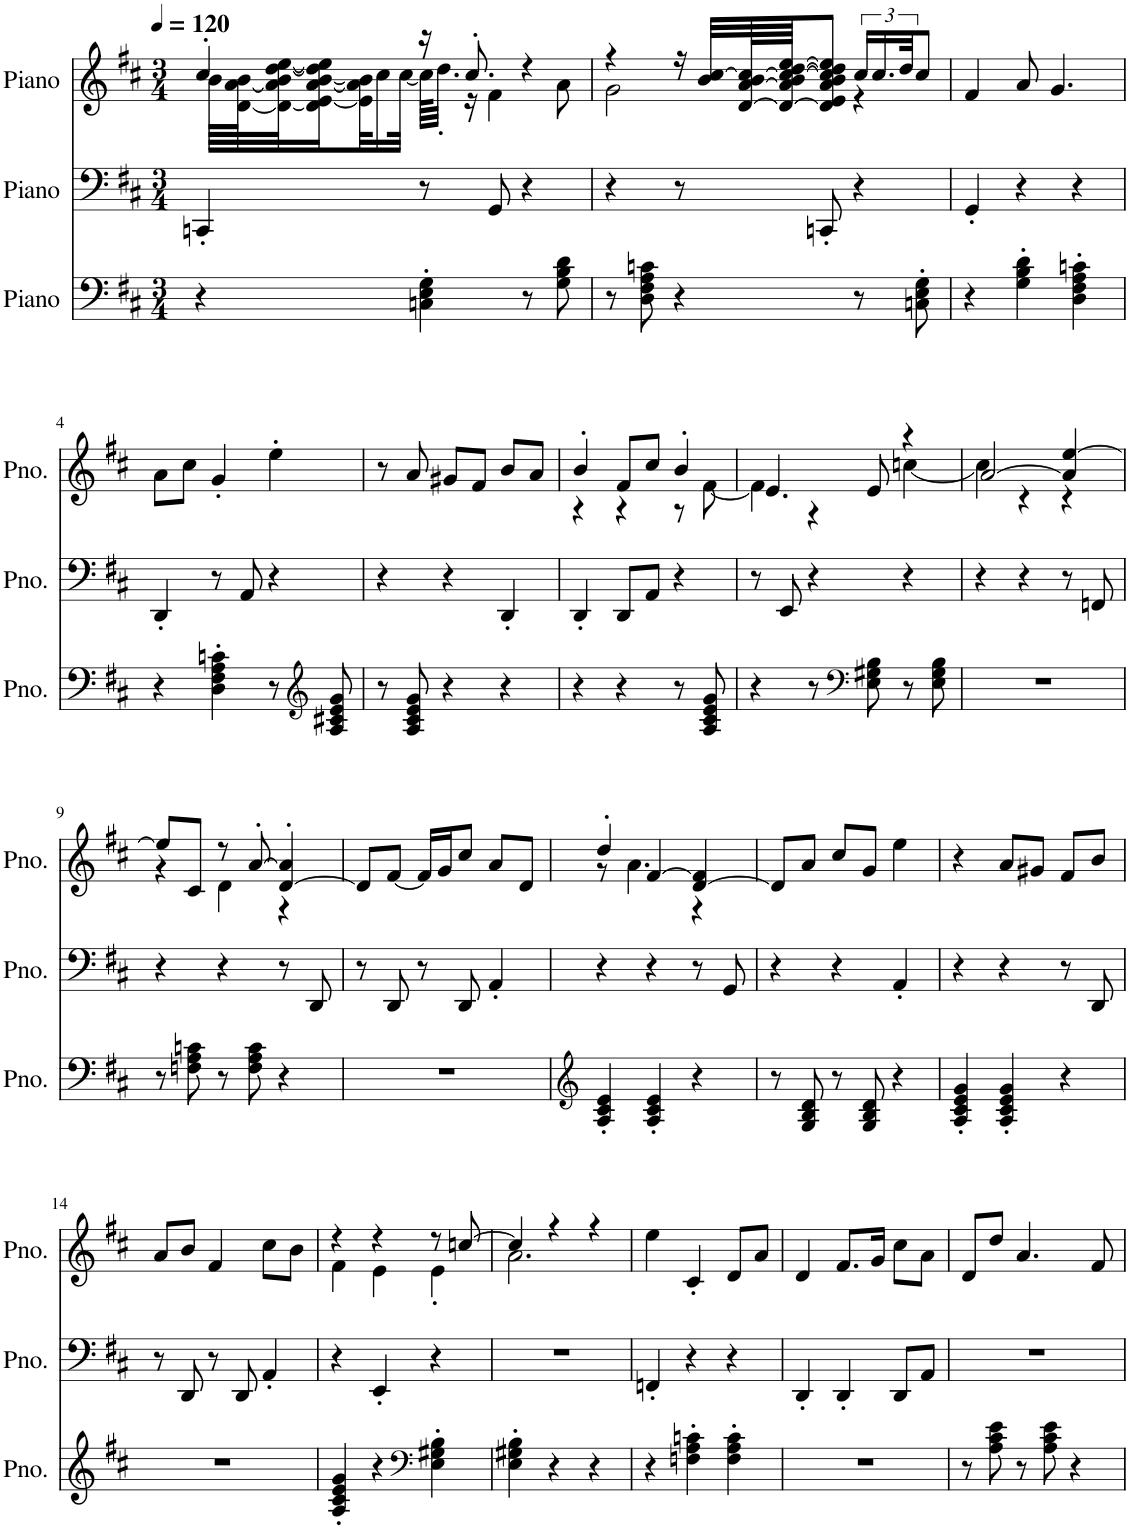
**kern	**kern	**kern
*part3	*part2	*part1
*staff3	*staff2	*staff1
*I"Piano	*I"Piano	*I"Piano
*I'Pno.	*I'Pno.	*I'Pno.
*clefF4	*clefF4	*clefG2
*k[f#c#]	*k[f#c#]	*k[f#c#]
*M3/4	*M3/4	*M3/4
*MM120	*MM120	*MM120
=1	=1	=1
*	*	*^
4r	4CCn'/	4cc#'/	64b\LLLL
.	.	.	[64d\ [64a\ 64b\J
.	.	.	32d\_ 32a\] 32b\ [32dd\ [32ee\J
.	.	.	16d\] [16e\ [16a\ [16b\ 16dd\] 16ee\]
.	.	.	32e\] 32a\] 32b\]K
.	.	.	16cc#\
.	.	.	[32cc#\JJk
4Cn\' 4E\' 4G\'	8r	16r	64cc#\KLLL]
.	.	.	32.dd'\JJJ
.	.	8.cc#'/	16r
.	8GG/	.	4f#\
8r	4r	4r	.
8G\ 8B\ 8d\	.	.	8a\
=2	=2	=2	=2
8r	4r	4r	2g\
8D\ 8F#\ 8A\ 8cn\	.	.	.
4r	8r	16r	.
.	.	32b/ [32cc#/LLL	.
.	.	[64d/ [64a/ 64b/ 64cc#/_L	.
.	.	64d/_ 64a/] 64b/ 64cc#/_ [64dd/ [64ee/JJJ	.
.	8CCn'/	8d/] 8e/ 8a/ 8b/ 8cc#/] 8dd/] 8ee/]J	.
8r	4r	24cc#/LL	4r
.	.	24.cc#/	.
.	.	48dd/JK	.
8Cn\' 8E\' 8G\'	.	8cc#/J	.
*	*	*v	*v
=3	=3	=3
4r	4GG'/	4f#/
4G\' 4B\' 4d\'	4r	8a/
.	.	4.g/
4D\' 4F#\' 4A\' 4cn\'	4r	.
!!LO:LB:g=z
=4	=4	=4
4r	4DD'/	8a\L
.	.	8cc#\J
4D\' 4F#\' 4A\' 4cn\'	8r	4g'/
.	8AA/	.
8r	4r	4ee'\
*clefG2	*	*
8A/ 8c#X/ 8e/ 8g/	.	.
=5	=5	=5
8r	4r	8r
8A/ 8c#/ 8e/ 8g/	.	8a/
4r	4r	8g#X/L
.	.	8f#/J
4r	4DD'/	8b/L
.	.	8a/J
=6	=6	=6
*	*	*^
4r	4DD'/	4b'/	4r
4r	8DD/L	8f#/L	4r
.	8AA/J	8cc#/J	.
8r	4r	4b'/	8r
8A/ 8c#/ 8e/ 8g/	.	.	[8f#\
=7	=7	=7	=7
4r	8r	4.e/	4f#\]
.	8EE/	.	.
8r	4r	.	4r
*clefF4	*	*	*
8E\ 8G#X\ 8B\	.	8e/	.
8r	4r	4r	[4ccn\
8E\ 8G#\ 8B\	.	.	.
=8	=8	=8	=8
2.r	4r	[2a/	4cc\]
.	4r	.	4r
.	8r	4a/] [4ee/	4r
.	8FFn/	.	.
!!LO:LB:g=z	!!
=9	=9	=9	=9
8r	4r	8ee/L]	4r
8Fn\ 8A\ 8cn\	.	8c#/J	.
8r	4r	8r	4d\
8F\ 8A\ 8c\	.	[8a'/	.
4r	8r	[4d/' 4a/]'	4r
.	8DD/	.	.
*	*	*v	*v
=10	=10	=10
2.r	8r	8d/L]
.	8DD/	[8f#/J
.	8r	16f#/LL]
.	.	16g/J
.	8DD/	8cc#/J
.	4AA'/	8a/L
.	.	8d/J
=11	=11	=11
*clefG2	*	*
*	*	*^
4A/' 4c#/' 4e/'	4r	4dd'/	8r
.	.	.	4.a\
4A/' 4c#/' 4e/'	4r	[4f#/	.
4r	8r	[4d/ 4f#/]	4r
.	8GG/	.	.
*	*	*v	*v
=12	=12	=12
8r	4r	8d/L]
8G/ 8B/ 8d/	.	8a/J
8r	4r	8cc#/L
8G/ 8B/ 8d/	.	8g/J
4r	4AA'/	4ee\
=13	=13	=13
4A/' 4c#/' 4e/' 4g/'	4r	4r
4A/' 4c#/' 4e/' 4g/'	4r	8a/L
.	.	8g#X/J
4r	8r	8f#/L
.	8DD/	8b/J
!!LO:LB:g=z
=14	=14	=14
2.r	8r	8a/L
.	8DD/	8b/J
.	8r	4f#/
.	8DD/	.
.	4AA'/	8cc#\L
.	.	8b\J
=15	=15	=15
*	*	*^
4A/' 4c#/' 4e/' 4g/'	4r	4r	4f#\
4r	4EE'/	4r	4e\
*clefF4	*	*	*
4E\' 4G#X\' 4B\'	4r	8r	4e'\
.	.	[8ccn/	.
=16	=16	=16	=16
4E\' 4G#X\' 4B\'	2.r	4cc/]	2.a\
4r	.	4r	.
4r	.	4r	.
*	*	*v	*v
=17	=17	=17
4r	4FFn'/	4ee\
4Fn\' 4A\' 4cn\'	4r	4c#'/
4F\' 4A\' 4c\'	4r	8d/L
.	.	8a/J
=18	=18	=18
2.r	4DD'/	4d/
.	4DD'/	8.f#/L
.	.	16g/Jk
.	8DD/L	8cc#\L
.	8AA/J	8a\J
=19	=19	=19
8r	2.r	8d/L
8A\ 8c#\ 8e\	.	8dd/J
8r	.	4.a/
8A\ 8c#\ 8e\	.	.
4r	.	.
.	.	8f#/
=	=	=
*-	*-	*-
